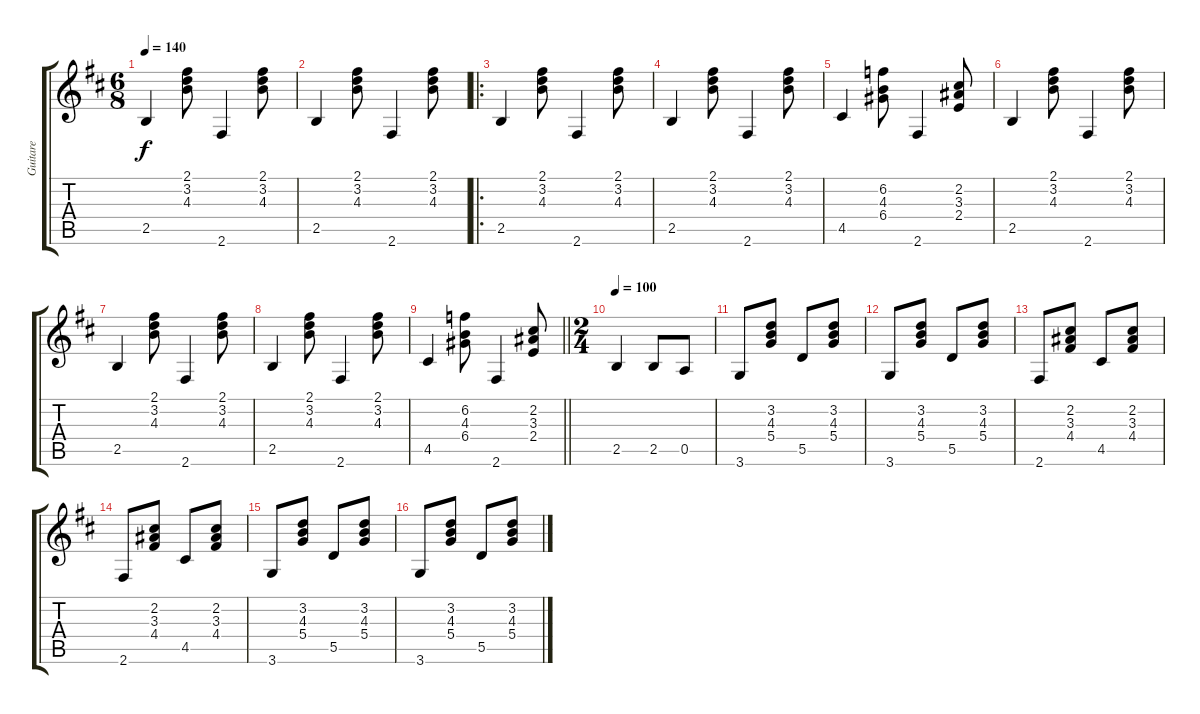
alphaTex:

\track ("Guitare" "Guitare") {instrument acousticguitarnylon}
\staff {score tabs}
\tuning (E4 B3 G3 D3 A2 E2) {hide}
\ts (6 8)
\tempo 140
\clef g2
\ks bminor
2.5.4{dy f instrument acousticguitarnylon} (2.1 3.2 4.3).8 2.6.4 (2.1 3.2 4.3).8 |
2.5.4 (2.1 3.2 4.3).8 2.6.4 (2.1 3.2 4.3).8 |
\ro
2.5.4 (2.1 3.2 4.3).8 2.6.4 (2.1 3.2 4.3).8 |
2.5.4 (2.1 3.2 4.3).8 2.6.4 (2.1 3.2 4.3).8 |
4.5.4 (6.2 4.3 6.4).8 2.6.4 (2.2 3.3 2.4).8 |
2.5.4 (2.1 3.2 4.3).8 2.6.4 (2.1 3.2 4.3).8 |
2.5.4 (2.1 3.2 4.3).8 2.6.4 (2.1 3.2 4.3).8 |
2.5.4 (2.1 3.2 4.3).8 2.6.4 (2.1 3.2 4.3).8 |
\barLineRight lightlight
4.5.4 (6.2 4.3 6.4).8 2.6.4 (2.2 3.3 2.4).8 |
\ts (2 4)
\tempo 100
\ks d
2.5.4 2.5.8 0.5.8 |
3.6.8 (3.2 4.3 5.4).8 5.5.8 (3.2 4.3 5.4).8 |
3.6.8 (3.2 4.3 5.4).8 5.5.8 (3.2 4.3 5.4).8 |
2.6.8 (2.2 3.3 4.4).8 4.5.8 (2.2 3.3 4.4).8 |
2.6.8 (2.2 3.3 4.4).8 4.5.8 (2.2 3.3 4.4).8 |
3.6.8 (3.2 4.3 5.4).8 5.5.8 (3.2 4.3 5.4).8 |
3.6.8 (3.2 4.3 5.4).8 5.5.8 (3.2 4.3 5.4).8
